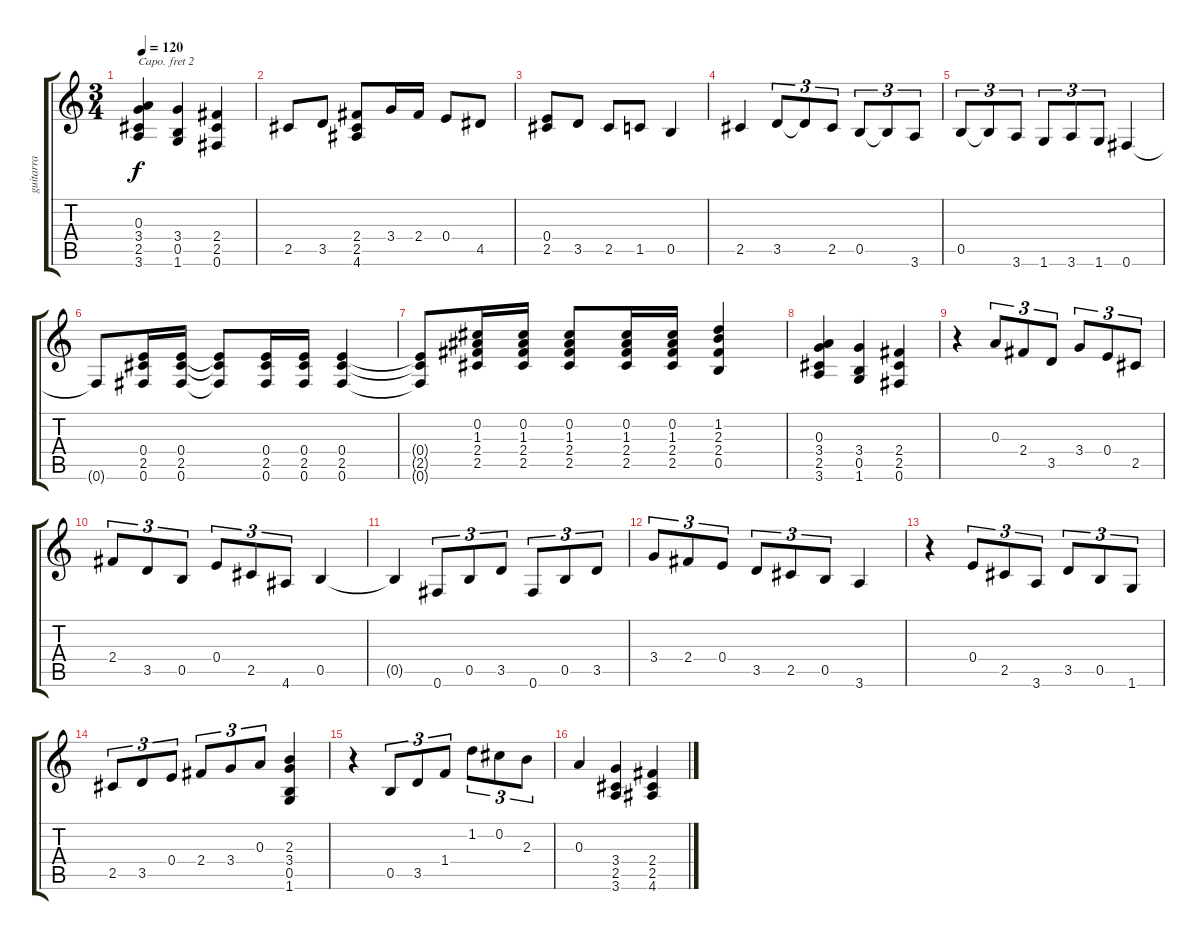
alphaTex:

\track ("guitarra" "guitarra") {instrument acousticguitarnylon}
\staff {score tabs}
\capo 2
\tuning (E4 B3 G3 D3 A2 E2) {hide}
\ts (3 4)
\tempo 120
\clef g2
\ks c
(0.3 3.4 2.5 3.6).4{dy f} (3.4 0.5 1.6).4 (2.4 2.5 0.6).4 |
2.5.8 3.5.8 (2.4 2.5 4.6).8 3.4.16 2.4.16 0.4.8 4.5.8 |
(0.4 2.5).8 3.5.8 2.5.8 1.5.8 0.5.4 |
2.5.4 3.5.8{tu (3 2)} 3.5{t}.8{tu (3 2)} 2.5.8{tu (3 2)} 0.5.8{tu (3 2)} 0.5{t}.8{tu (3 2)} 3.6.8{tu (3 2)} |
0.5.8{tu (3 2)} 0.5{t}.8{tu (3 2)} 3.6.8{tu (3 2)} 1.6.8{tu (3 2)} 3.6.8{tu (3 2)} 1.6.8{tu (3 2)} 0.6.4 |
0.6{t}.8 (0.4 2.5 0.6).16 (0.4 2.5 0.6).16 (0.4{t} 2.5{t} 0.6{t}).8 (0.4 2.5 0.6).16 (0.4 2.5 0.6).16 (0.4 2.5 0.6).4 |
(0.4{t} 2.5{t} 0.6{t}).8 (0.2 1.3 2.4 2.5).16 (0.2 1.3 2.4 2.5).16 (0.2 1.3 2.4 2.5).8 (0.2 1.3 2.4 2.5).16 (0.2 1.3 2.4 2.5).16 (1.2 2.3 2.4 0.5).4 |
(0.3 3.4 2.5 3.6).4 (3.4 0.5 1.6).4 (2.4 2.5 0.6).4 |
r.4 0.3.8{tu (3 2)} 2.4.8{tu (3 2)} 3.5.8{tu (3 2)} 3.4.8{tu (3 2)} 0.4.8{tu (3 2)} 2.5.8{tu (3 2)} |
2.4.8{tu (3 2)} 3.5.8{tu (3 2)} 0.5.8{tu (3 2)} 0.4.8{tu (3 2)} 2.5.8{tu (3 2)} 4.6.8{tu (3 2)} 0.5.4 |
0.5{t}.4 0.6.8{tu (3 2)} 0.5.8{tu (3 2)} 3.5.8{tu (3 2)} 0.6.8{tu (3 2)} 0.5.8{tu (3 2)} 3.5.8{tu (3 2)} |
3.4.8{tu (3 2)} 2.4.8{tu (3 2)} 0.4.8{tu (3 2)} 3.5.8{tu (3 2)} 2.5.8{tu (3 2)} 0.5.8{tu (3 2)} 3.6.4 |
r.4 0.4.8{tu (3 2)} 2.5.8{tu (3 2)} 3.6.8{tu (3 2)} 3.5.8{tu (3 2)} 0.5.8{tu (3 2)} 1.6.8{tu (3 2)} |
2.5.8{tu (3 2)} 3.5.8{tu (3 2)} 0.4.8{tu (3 2)} 2.4.8{tu (3 2)} 3.4.8{tu (3 2)} 0.3.8{tu (3 2)} (2.3 3.4 0.5 1.6).4 |
r.4 0.5.8{tu (3 2)} 3.5.8{tu (3 2)} 1.4.8{tu (3 2)} 1.2.8{tu (3 2)} 0.2.8{tu (3 2)} 2.3.8{tu (3 2)} |
0.3.4 (3.4 2.5 3.6).4 (2.4 2.5 4.6).4
